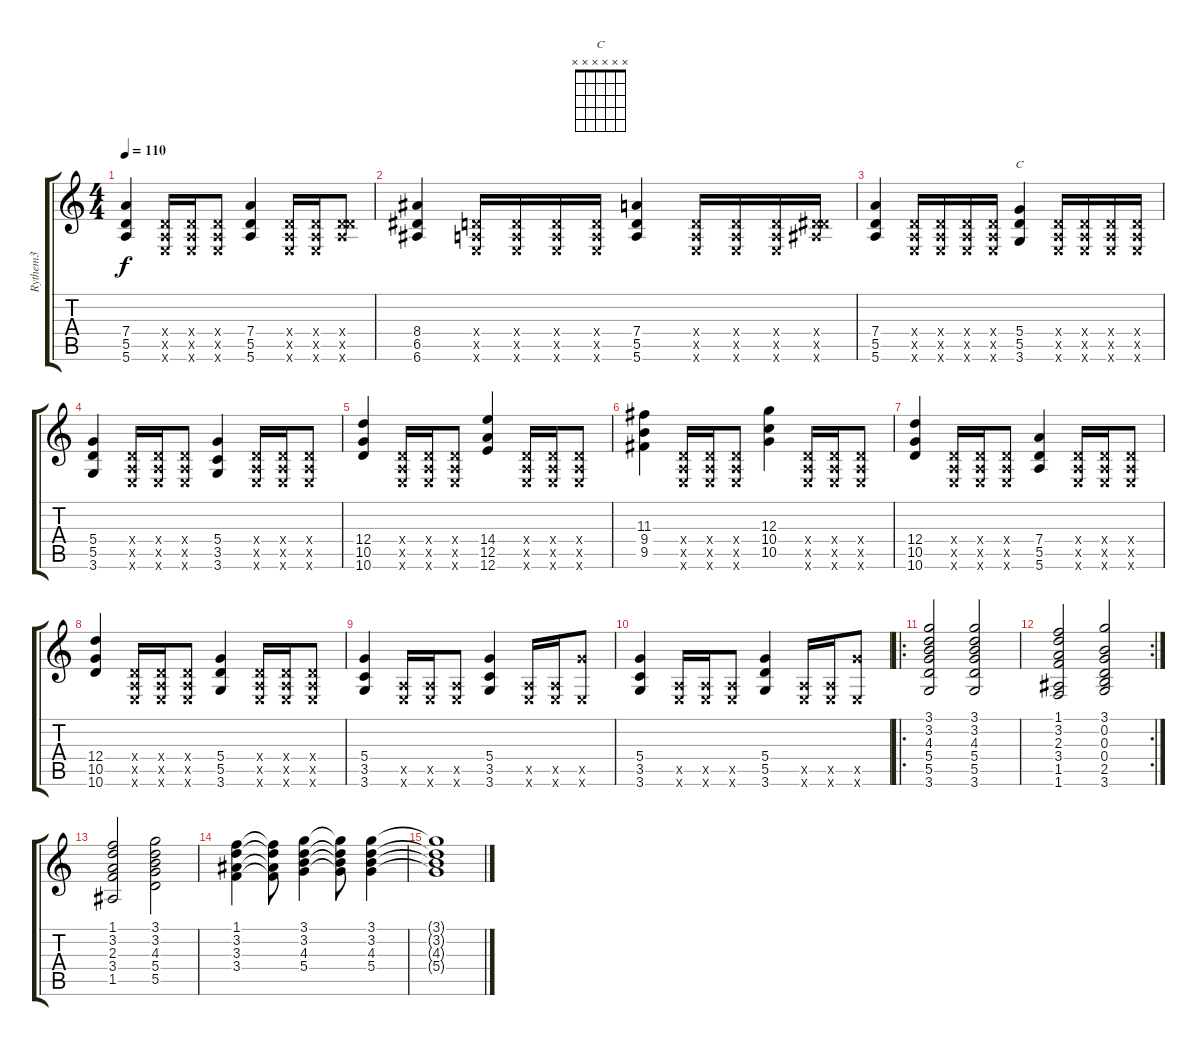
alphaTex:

\track ("Rythem3" "Rythem3") {instrument electricguitarclean}
\staff {score tabs}
\tuning (E4 B3 G3 D3 A2 E2) {hide}
\chord ("C" x x x x x x)
\ts (4 4)
\tempo 110
\clef g2
\ks c
(7.4 5.5 5.6).4{dy f} (0.4{x} 0.5{x} 0.6{x}).16 (0.4{x} 0.5{x} 0.6{x}).16 (0.4{x} 0.5{x} 0.6{x}).8 (7.4 5.5 5.6).4 (0.4{x} 0.5{x} 0.6{x}).16 (0.4{x} 0.5{x} 0.6{x}).16 (0.4{x} 5.5{x} 5.6{x}).8 |
(8.4 6.5 6.6).4 (0.4{x} 0.5{x} 0.6{x}).16 (0.4{x} 0.5{x} 0.6{x}).16 (0.4{x} 0.5{x} 0.6{x}).16 (0.4{x} 0.5{x} 0.6{x}).16 (7.4 5.5 5.6).4 (0.4{x} 0.5{x} 0.6{x}).16 (0.4{x} 0.5{x} 0.6{x}).16 (0.4{x} 0.5{x} 0.6{x}).16 (0.4{x} 6.5{x} 6.6{x}).16 |
(7.4 5.5 5.6).4 (0.4{x} 0.5{x} 0.6{x}).16 (0.4{x} 0.5{x} 0.6{x}).16 (0.4{x} 0.5{x} 0.6{x}).16 (0.4{x} 0.5{x} 0.6{x}).16 (5.4 5.5 3.6).4{ch "C"} (0.4{x} 0.5{x} 0.6{x}).16 (0.4{x} 0.5{x} 0.6{x}).16 (0.4{x} 0.5{x} 0.6{x}).16 (0.4{x} 0.5{x} 0.6{x}).16 |
(5.4 5.5 3.6).4 (0.4{x} 0.5{x} 0.6{x}).16 (0.4{x} 0.5{x} 0.6{x}).16 (0.4{x} 0.5{x} 0.6{x}).8 (5.4 3.5 3.6).4 (0.4{x} 0.5{x} 0.6{x}).16 (0.4{x} 0.5{x} 0.6{x}).16 (0.4{x} 0.5{x} 0.6{x}).8 |
(12.4 10.5 10.6).4 (0.4{x} 0.5{x} 0.6{x}).16 (0.4{x} 0.5{x} 0.6{x}).16 (0.4{x} 0.5{x} 0.6{x}).8 (14.4 12.5 12.6).4 (0.4{x} 0.5{x} 0.6{x}).16 (0.4{x} 0.5{x} 0.6{x}).16 (0.4{x} 0.5{x} 0.6{x}).8 |
(11.3 9.4 9.5).4 (0.4{x} 0.5{x} 0.6{x}).16 (0.4{x} 0.5{x} 0.6{x}).16 (0.4{x} 0.5{x} 0.6{x}).8 (12.3 10.4 10.5).4 (0.4{x} 0.5{x} 0.6{x}).16 (0.4{x} 0.5{x} 0.6{x}).16 (0.4{x} 0.5{x} 0.6{x}).8 |
(12.4 10.5 10.6).4 (0.4{x} 0.5{x} 0.6{x}).16 (0.4{x} 0.5{x} 0.6{x}).16 (0.4{x} 0.5{x} 0.6{x}).8 (7.4 5.5 5.6).4 (0.4{x} 0.5{x} 0.6{x}).16 (0.4{x} 0.5{x} 0.6{x}).16 (0.4{x} 0.5{x} 0.6{x}).8 |
(12.4 10.5 10.6).4 (0.4{x} 0.5{x} 0.6{x}).16 (0.4{x} 0.5{x} 0.6{x}).16 (0.4{x} 0.5{x} 0.6{x}).8 (5.4 5.5 3.6).4 (0.4{x} 0.5{x} 0.6{x}).16 (0.4{x} 0.5{x} 0.6{x}).16 (0.4{x} 0.5{x} 0.6{x}).8 |
(5.4 3.5 3.6).4 (0.5{x} 0.6{x}).16 (0.5{x} 0.6{x}).16 (0.5{x} 0.6{x}).8 (5.4 3.5 3.6).4 (0.5{x} 0.6{x}).16 (0.5{x} 0.6{x}).16 (10.5{x} 0.6{x}).8 |
(5.4 3.5 3.6).4 (0.5{x} 0.6{x}).16 (0.5{x} 0.6{x}).16 (0.5{x} 0.6{x}).8 (5.4 5.5 3.6).4 (0.5{x} 0.6{x}).16 (0.5{x} 0.6{x}).16 (10.5{x} 0.6{x}).8 |
\ro
(3.1 3.2 4.3 5.4 5.5 3.6).2{instrument electricguitarclean} (3.1 3.2 4.3 5.4 5.5 3.6).2 |
\rc 2
(1.1 3.2 2.3 3.4 1.5 1.6).2 (3.1 0.2 0.3 0.4 2.5 3.6).2 |
(1.1 3.2 2.3 3.4 1.5).2 (3.1 3.2 4.3 5.4 5.5).2 |
(1.1 3.2 3.3 3.4).4 (1.1{t} 3.2{t} 3.3{t} 3.4{t}).8 (3.1 3.2 4.3 5.4).4 (3.1{t} 3.2{t} 4.3{t} 5.4{t}).8 (3.1 3.2 4.3 5.4).4 |
(3.1{t} 3.2{t} 4.3{t} 5.4{t}).1
